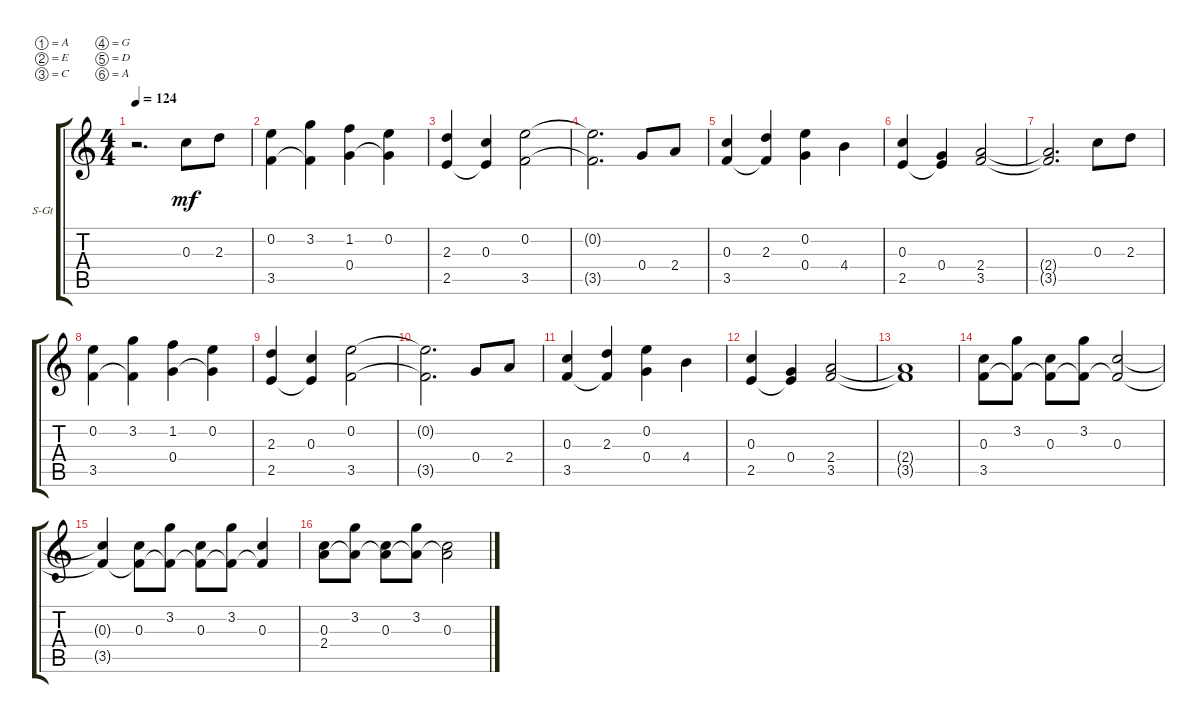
\defaultSystemsLayout 4
\bracketExtendMode groupsimilarinstruments
\firstSystemTrackNameOrientation horizontal
\otherSystemsTrackNameOrientation horizontal
\track ("Steel Guitar" "S-Gt") {instrument acousticguitarsteel}
\staff {score tabs}
\tuning (A4 E4 C4 G3 D3 A2)
\ts (4 4)
\tempo 124
\clef g2
\ks c
r.2{d dy mf instrument acousticguitarsteel} 0.3.8 2.3.8 |
(0.2 3.5).4 (3.2 3.5{t}).4 (1.2 0.4).4 (0.2 0.4{t}).4 |
(2.3 2.5).4 (0.3 2.5{t}).4 (0.2 3.5).2 |
(0.2{t} 3.5{t}).2{d} 0.4.8 2.4.8 |
(0.3 3.5).4 (2.3 3.5{t}).4 (0.2 0.4).4 4.4.4 |
(0.3 2.5).4 (0.4 2.5{t}).4 (2.4 3.5).2 |
(2.4{t} 3.5{t}).2{d} 0.3.8 2.3.8 |
(0.2 3.5).4 (3.2 3.5{t}).4 (1.2 0.4).4 (0.2 0.4{t}).4 |
(2.3 2.5).4 (0.3 2.5{t}).4 (0.2 3.5).2 |
(0.2{t} 3.5{t}).2{d} 0.4.8 2.4.8 |
(0.3 3.5).4 (2.3 3.5{t}).4 (0.2 0.4).4 4.4.4 |
(0.3 2.5).4 (0.4 2.5{t}).4 (2.4 3.5).2 |
(2.4{t} 3.5{t}).1 |
(0.3 3.5).8 (3.2 3.5{t}).8 (0.3 3.5{t}).8 (3.2 3.5{t}).8 (0.3 3.5{t}).2 |
(0.3{t} 3.5{t}).4 (0.3 3.5{t}).8 (3.2 3.5{t}).8 (0.3 3.5{t}).8 (3.2 3.5{t}).8 (0.3 3.5{t}).4 |
(0.3 2.4).8 (3.2 2.4{t}).8 (0.3 2.4{t}).8 (3.2 2.4{t}).8 (0.3 2.4{t}).2
